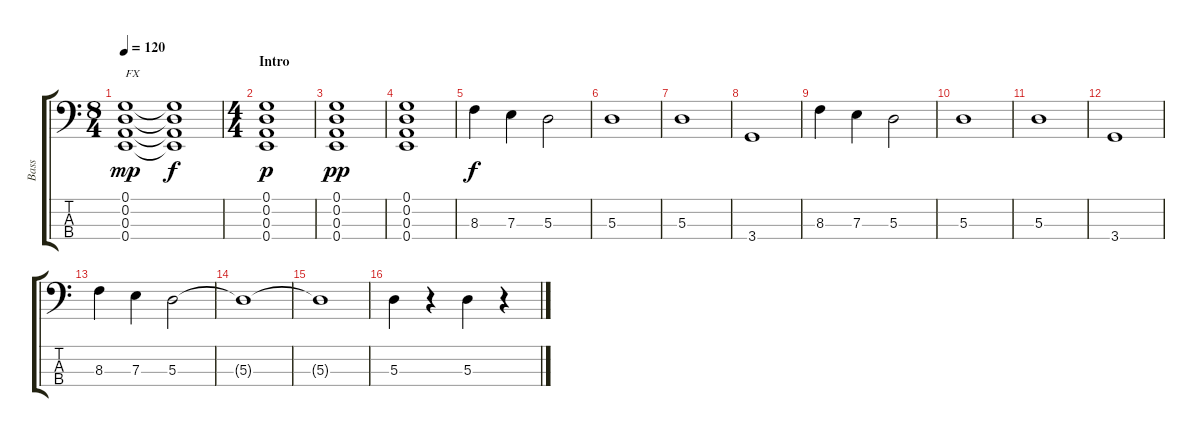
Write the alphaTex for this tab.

\track ("Bass" "Bass") {instrument electricbasspick}
\staff {score tabs}
\tuning (G2 D2 A1 E1) {hide}
\ts (8 4)
\tempo 120
\clef f4
\ks c
(0.1 0.2 0.3 0.4).1{txt "FX" dy mp instrument seashore} (0.1{t} 0.2{t} 0.3{t} 0.4{t}).1{dy f} |
\ts (4 4)
\section ("" "Intro")
(0.1 0.2 0.3 0.4).1{dy p} |
(0.1 0.2 0.3 0.4).1{dy pp} |
(0.1 0.2 0.3 0.4).1 |
8.3.4{dy f instrument electricbasspick} 7.3.4 5.3.2 |
5.3.1 |
5.3.1 |
3.4.1 |
8.3.4 7.3.4 5.3.2 |
5.3.1 |
5.3.1 |
3.4.1 |
8.3.4 7.3.4 5.3.2 |
5.3{t}.1 |
5.3{t}.1 |
5.3.4 r.4 5.3.4 r.4
